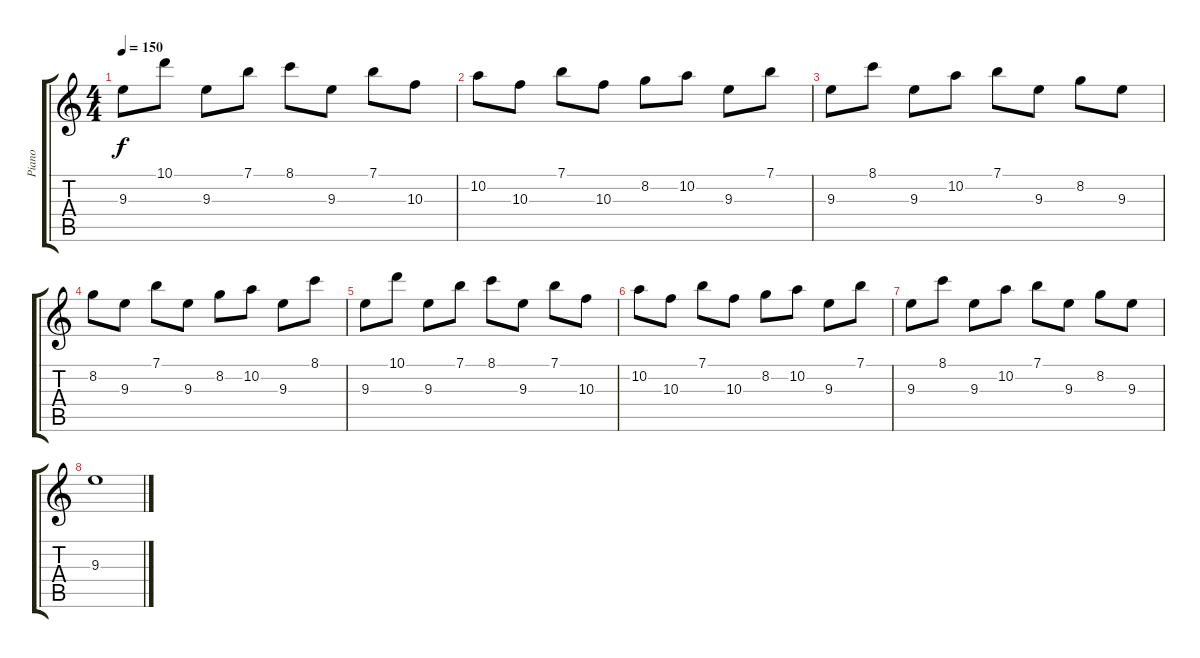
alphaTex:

\track ("Piano" "Piano") {instrument acousticgrandpiano}
\staff {score tabs}
\tuning (E5 B4 G4 D4 A3 E3) {hide}
\ts (4 4)
\tempo 150
\clef g2
\ks c
9.3.8{dy f} 10.1.8 9.3.8 7.1.8 8.1.8 9.3.8 7.1.8 10.3.8 |
10.2.8 10.3.8 7.1.8 10.3.8 8.2.8 10.2.8 9.3.8 7.1.8 |
9.3.8 8.1.8 9.3.8 10.2.8 7.1.8 9.3.8 8.2.8 9.3.8 |
8.2.8 9.3.8 7.1.8 9.3.8 8.2.8 10.2.8 9.3.8 8.1.8 |
9.3.8 10.1.8 9.3.8 7.1.8 8.1.8 9.3.8 7.1.8 10.3.8 |
10.2.8 10.3.8 7.1.8 10.3.8 8.2.8 10.2.8 9.3.8 7.1.8 |
9.3.8 8.1.8 9.3.8 10.2.8 7.1.8 9.3.8 8.2.8 9.3.8 |
9.3.1
